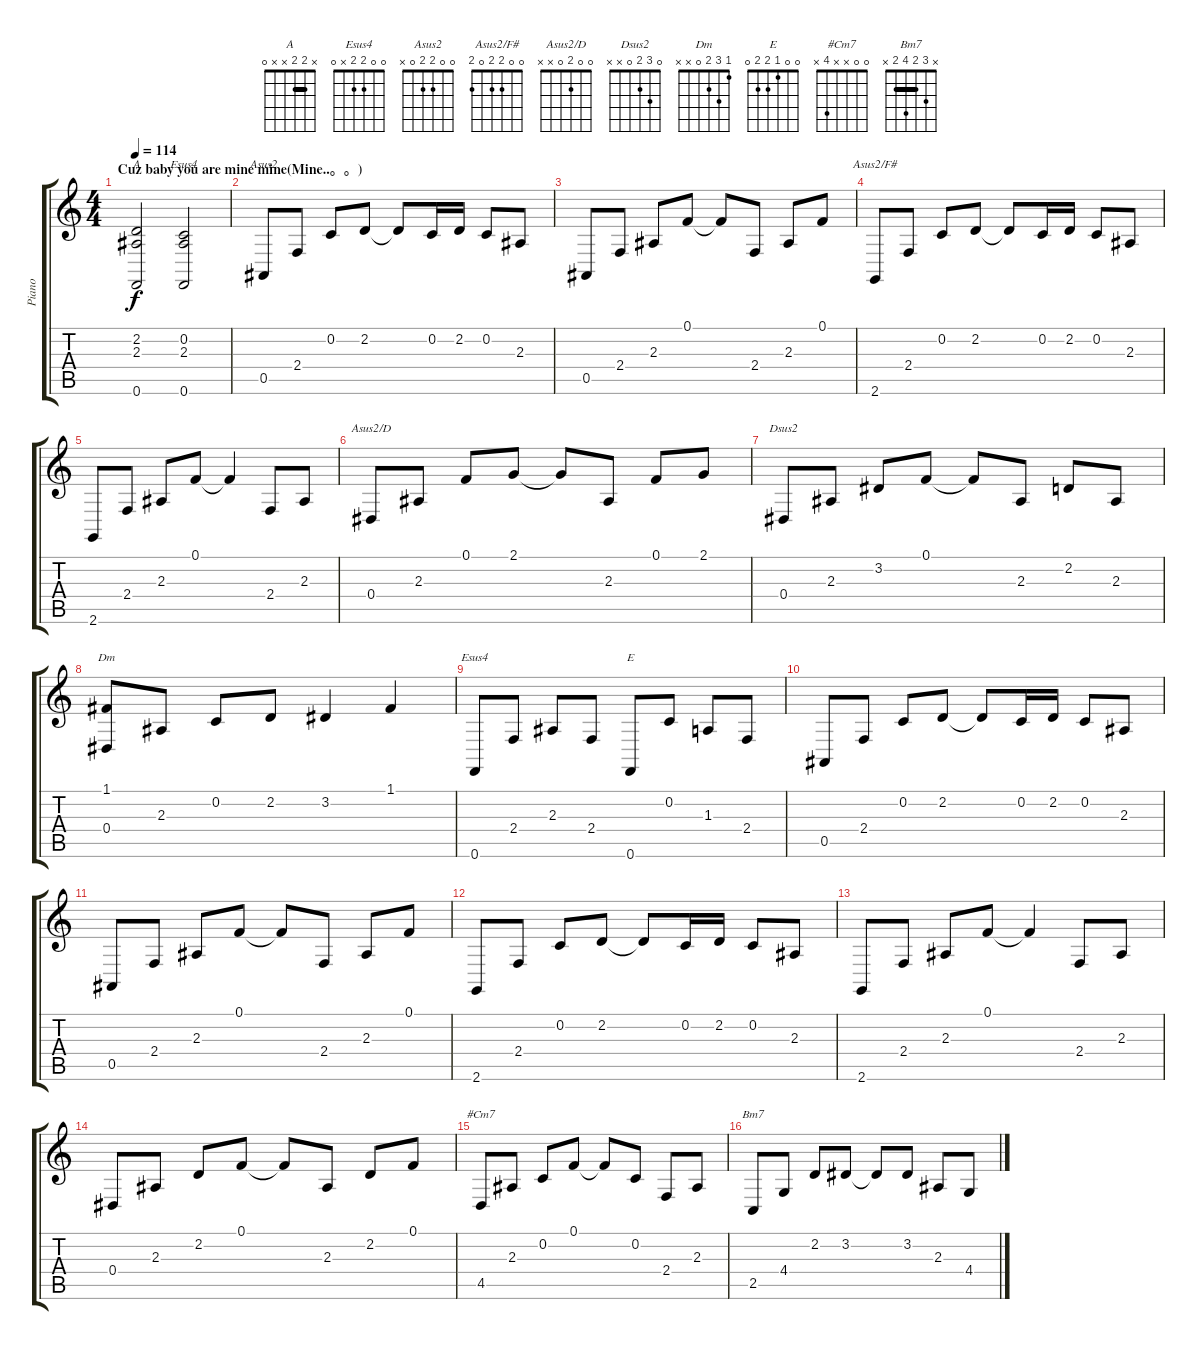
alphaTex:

\track ("Piano" "Piano") {instrument brightacousticpiano}
\staff {score tabs}
\tuning (F4 C4 Ab3 Eb3 Bb2 F2) {hide}
\chord ("A" x 2 2 x x 0) {barre 2}
\chord ("Esus4" x 0 2 x x 0)
\chord ("Asus2" 0 0 2 2 0 x)
\chord ("Asus2/F#" 0 0 2 2 0 2)
\chord ("Asus2/D" 0 0 2 0 x x)
\chord ("Dsus2" 0 3 2 0 x x)
\chord ("Dm" 1 3 2 0 x x)
\chord ("Esus4" 0 0 2 2 x 0)
\chord ("E" 0 0 1 2 2 0)
\chord ("#Cm7" 0 0 x x 4 x)
\chord ("Bm7" x 3 2 4 2 x) {barre 2}
\ts (4 4)
\section ("" "Cuz baby you are mine mine(Mine..。。)")
\tempo 114
\clef g2
\ks c
(2.2 2.3 0.6).2{ch "A" dy f} (0.2 2.3 0.6).2{ch "Esus4"} |
0.5.8{ch "Asus2" volume 12} 2.4.8 0.2.8 2.2.8 2.2{t}.8 0.2.16 2.2.16 0.2.8 2.3.8 |
0.5.8 2.4.8 2.3.8 0.1.8 0.1{t}.8 2.4.8 2.3.8 0.1.8 |
2.6.8{ch "Asus2/F#"} 2.4.8 0.2.8 2.2.8 2.2{t}.8 0.2.16 2.2.16 0.2.8 2.3.8 |
2.6.8 2.4.8 2.3.8 0.1.8 0.1{t}.4 2.4.8 2.3.8 |
0.4.8{ch "Asus2/D"} 2.3.8 0.1.8 2.1.8 2.1{t}.8 2.3.8 0.1.8 2.1.8 |
0.4.8{ch "Dsus2"} 2.3.8 3.2.8 0.1.8 0.1{t}.8 2.3.8 2.2.8 2.3.8 |
(1.1 0.4).8{ch "Dm"} 2.3.8 0.2.8 2.2.8 3.2.4 1.1.4 |
0.6.8{ch "Esus4"} 2.4.8 2.3.8 2.4.8 0.6.8{ch "E"} 0.2.8 1.3.8 2.4.8 |
0.5.8 2.4.8 0.2.8 2.2.8 2.2{t}.8 0.2.16 2.2.16 0.2.8 2.3.8 |
0.5.8 2.4.8 2.3.8 0.1.8 0.1{t}.8 2.4.8 2.3.8 0.1.8 |
2.6.8 2.4.8 0.2.8 2.2.8 2.2{t}.8 0.2.16 2.2.16 0.2.8 2.3.8 |
2.6.8 2.4.8 2.3.8 0.1.8 0.1{t}.4 2.4.8 2.3.8 |
0.4.8 2.3.8 2.2.8 0.1.8 0.1{t}.8 2.3.8 2.2.8 0.1.8 |
4.5.8{ch "#Cm7"} 2.3.8 0.2.8 0.1.8 0.1{t}.8 0.2.8 2.4.8 2.3.8 |
2.5.8{ch "Bm7"} 4.4.8 2.2.8 3.2.8 3.2{t}.8 3.2.8 2.3.8 4.4.8
